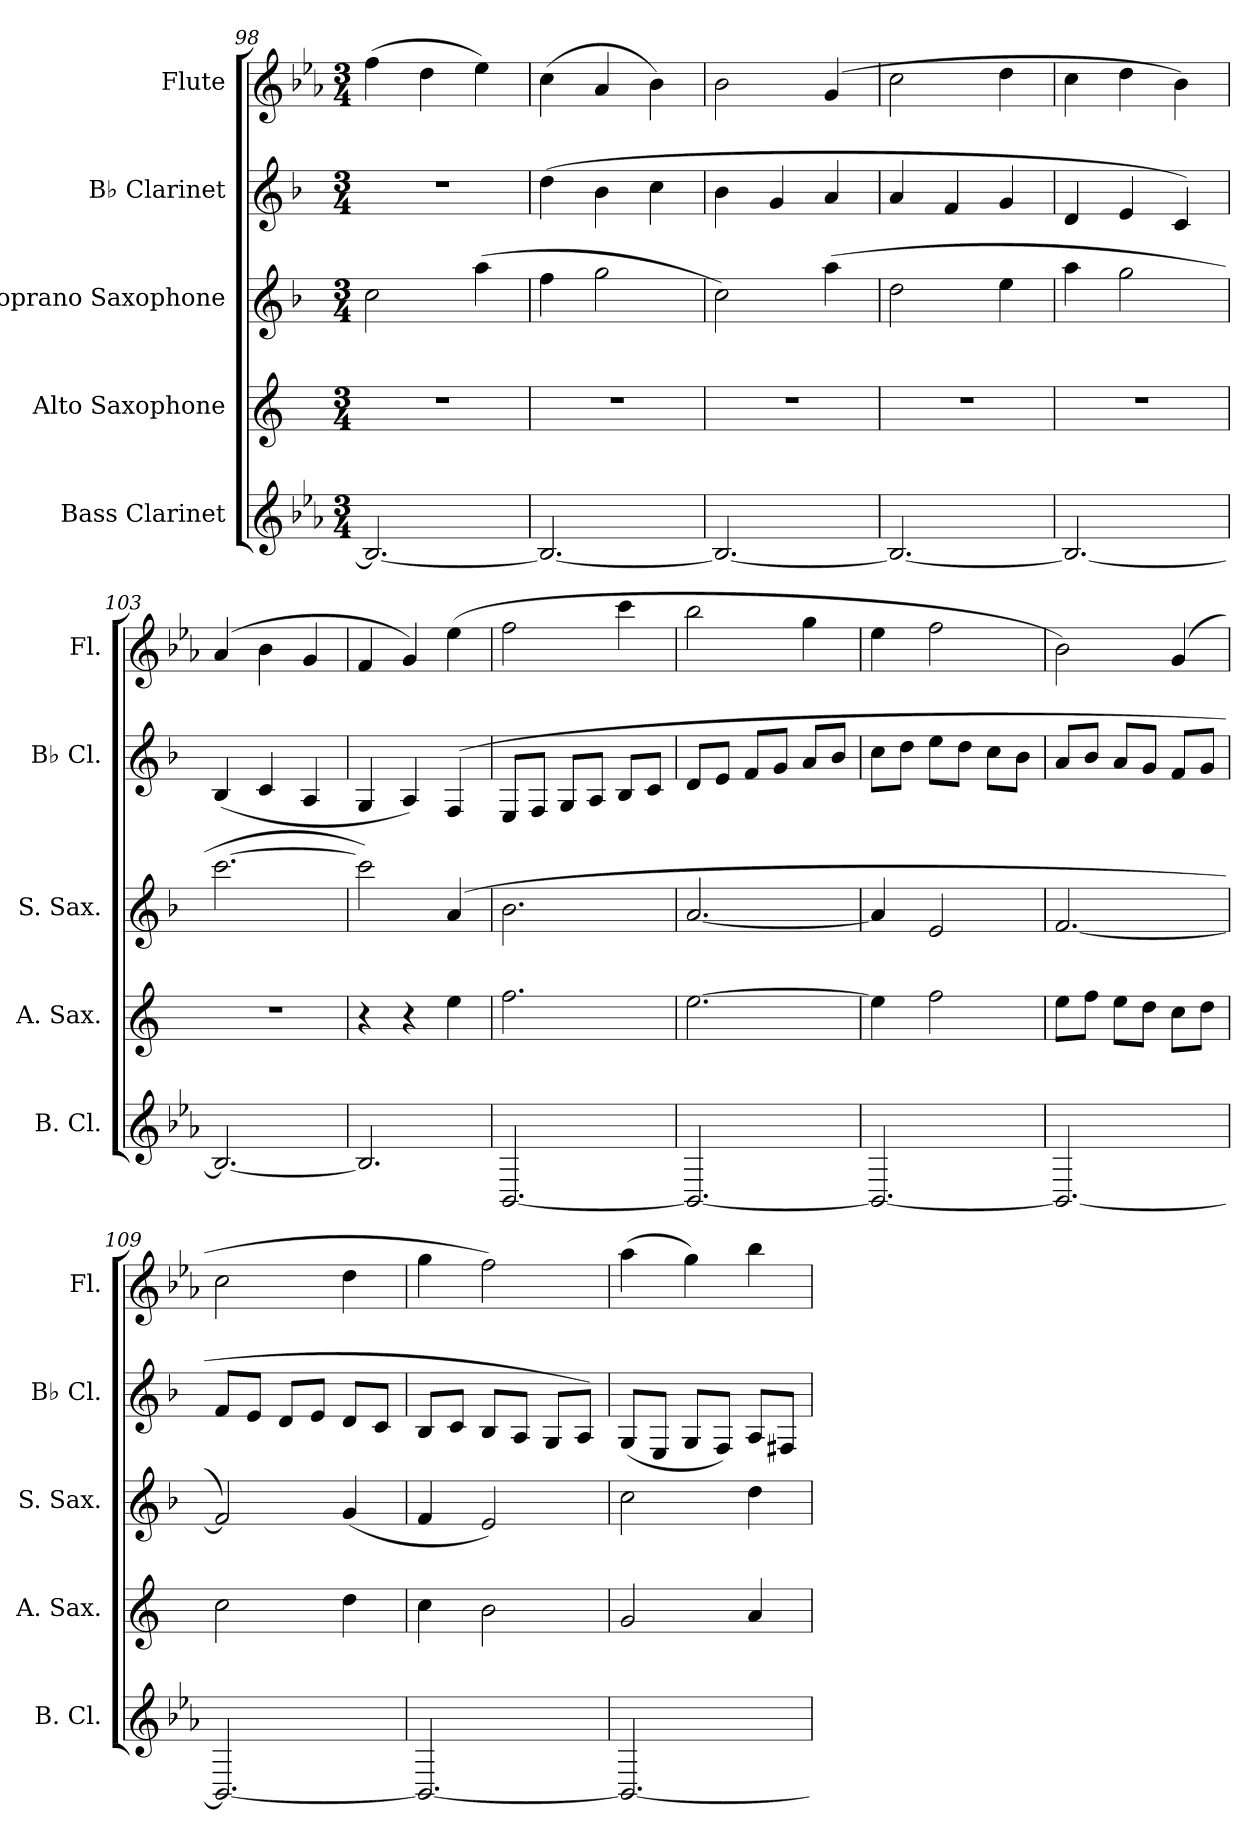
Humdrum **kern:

**kern	**kern	**kern	**kern	**kern
*part5	*part4	*part3	*part2	*part1
*staff5	*staff4	*staff3	*staff2	*staff1
*I"Bass Clarinet	*I"Alto Saxophone	*I"Soprano Saxophone	*I"B♭ Clarinet	*I"Flute
*I'B. Cl.	*I'A. Sax.	*I'S. Sax.	*I'B♭ Cl.	*I'Fl.
*clefG2	*clefG2	*clefG2	*clefG2	*clefG2
*ITrd8c14	*ITrd5c9	*ITrd1c2	*ITrd1c2	*
*k[b-e-a-]	*k[b-e-a-]	*k[b-e-a-]	*k[b-e-a-]	*k[b-e-a-]
*M3/4	*M3/4	*M3/4	*M3/4	*M3/4
=98	=98	=98	=98	=98
2.BB-/_	2.r	2b-\	2.r	(>4ff\
.	.	.	.	4dd\
.	.	(>4gg\	.	4ee-\)
=99	=99	=99	=99	=99
2.BB-/_	2.r	4ee-\	(>4cc\	(>4cc\
.	.	2ff\	4a-\	4a-/
.	.	.	4b-\	4b-\)
=100	=100	=100	=100	=100
2.BB-/_	2.r	2b-\)	4a-\	2b-\
.	.	.	4f/	.
.	.	(>4gg\	4g/	(>4g/
=101	=101	=101	=101	=101
2.BB-/_	2.r	2cc\	4g/	2cc\
.	.	.	4e-/	.
.	.	4dd\	4f/	4dd\
=102	=102	=102	=102	=102
2.BB-/_	2.r	4gg\	4c/	4cc\
.	.	2ff\	4d/	4dd\
.	.	.	4B-/)	4b-\)
=103	=103	=103	=103	=103
2.BB-/_	2.r	[2.bb-\	(>4A-/	(>4a-/
.	.	.	4B-/	4b-\
.	.	.	4G/	4g/
!!LO:LB:g=z
=104	=104	=104	=104	=104
2.BB-/]	4r	2bb-\])	4F/	4f/
.	4r	.	4G/)	4g/)
.	4g\	(>4g/	(>4E-/	(>4ee-\
=105	=105	=105	=105	=105
[2.BBB-/	2.a-\	2.a-\	8D/L	2ff\
.	.	.	8E-/J	.
.	.	.	8F/L	.
.	.	.	8G/J	.
.	.	.	8A-/L	4ccc\
.	.	.	8B-/J	.
=106	=106	=106	=106	=106
2.BBB-/_	[2.g\	[2.g/	8c/L	2bb-\
.	.	.	8d/J	.
.	.	.	8e-/L	.
.	.	.	8f/J	.
.	.	.	8g/L	4gg\
.	.	.	8a-/J	.
=107	=107	=107	=107	=107
2.BBB-/_	4g\]	4g/]	8b-\L	4ee-\
.	.	.	8cc\J	.
.	2a-\	2d/	8dd\L	2ff\
.	.	.	8cc\J	.
.	.	.	8b-\L	.
.	.	.	8a-\J	.
=108	=108	=108	=108	=108
2.BBB-/_	8g\L	[2.e-/	8g/L	2b-\)
.	8a-\J	.	8a-/J	.
.	8g\L	.	8g/L	.
.	8f\J	.	8f/J	.
.	8e-\L	.	8e-/L	(>4g/
.	8f\J	.	8f/J	.
=109	=109	=109	=109	=109
2.BBB-/_	2e-\	2e-/])	8e-/L	2cc\
.	.	.	8d/J	.
.	.	.	8c/L	.
.	.	.	8d/J	.
.	4f\	(<4f/	8c/L	4dd\
.	.	.	8B-/J	.
!!LO:PB:g=z
=110	=110	=110	=110	=110
2.BBB-/_	4e-\	4e-/	8A-/L	4gg\
.	.	.	8B-/J	.
.	2d\	2d/)	8A-/L	2ff\)
.	.	.	8G/J	.
.	.	.	8F/L	.
.	.	.	8G/J)	.
=111	=111	=111	=111	=111
2.BBB-/_	2B-/	2b-\	(<8F/L	(>4aa-\
.	.	.	8D/J	.
.	.	.	8F/L	4gg\)
.	.	.	8E-/J)	.
.	4c/	4cc\	8G/L	4bb-\
.	.	.	8En/J	.
=	=	=	=	=
*-	*-	*-	*-	*-
